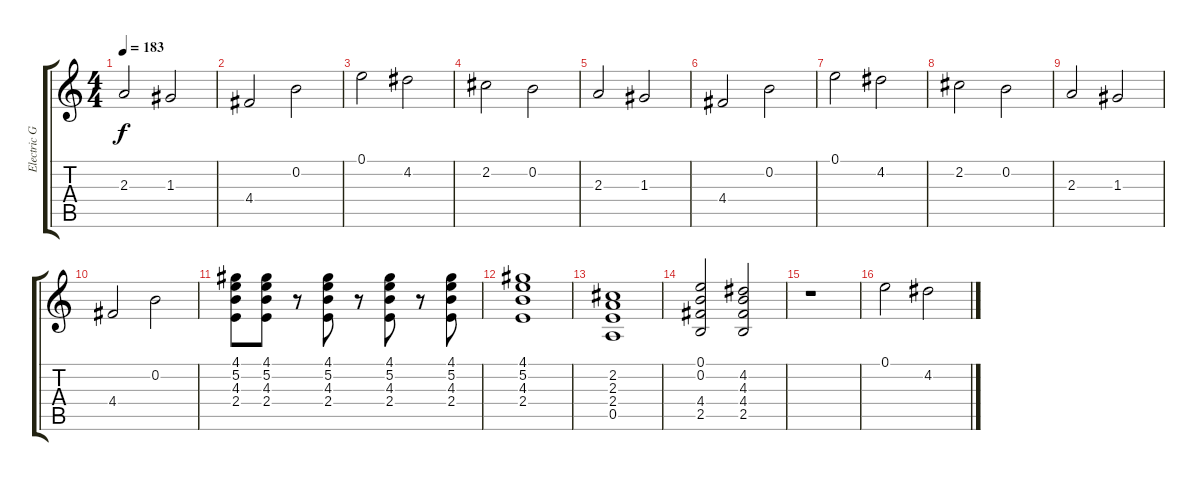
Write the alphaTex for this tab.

\track ("Electric Guitar" "Electric G") {instrument distortionguitar}
\staff {score tabs}
\tuning (E4 B3 G3 D3 A2 E2) {hide}
\ts (4 4)
\tempo 183
\clef g2
\ks c
2.3.2{dy f} 1.3.2 |
4.4.2 0.2.2 |
0.1.2 4.2.2 |
2.2.2 0.2.2 |
2.3.2 1.3.2 |
4.4.2 0.2.2 |
0.1.2 4.2.2 |
2.2.2 0.2.2 |
2.3.2 1.3.2 |
4.4.2 0.2.2 |
(4.1 5.2 4.3 2.4).8 (4.1 5.2 4.3 2.4).8 r.8 (4.1 5.2 4.3 2.4).8 r.8 (4.1 5.2 4.3 2.4).8 r.8 (4.1 5.2 4.3 2.4).8 |
(4.1 5.2 4.3 2.4).1 |
(2.2 2.3 2.4 0.5).1 |
(0.1 0.2 4.4 2.5).2 (4.2 4.3 4.4 2.5).2 |
r.1 |
0.1.2 4.2.2
